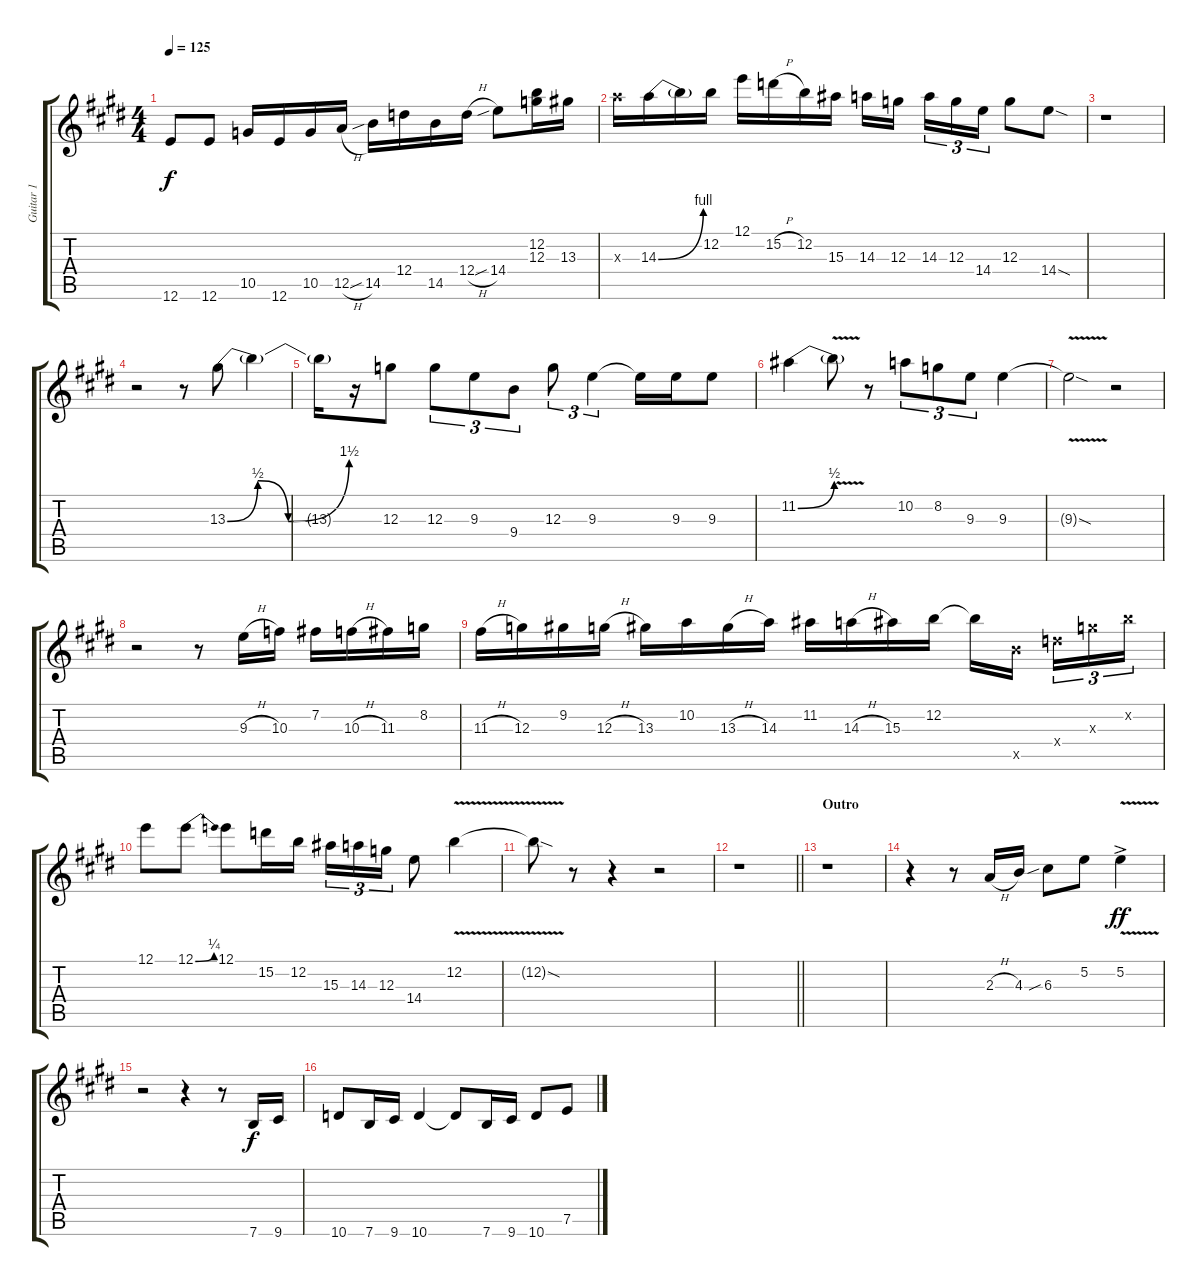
\track ("Guitar 1" "Guitar 1") {instrument electricguitarjazz}
\staff {score tabs}
\tuning (E4 B3 G3 D3 A2 E2) {hide}
\ts (4 4)
\tempo 125
\clef g2
\ks e
12.6.8{dy f} 12.6.8 10.5.16 12.6.16 10.5.16 12.5{h}.16 14.5{sib}.16 12.4.16 14.5.16 12.4{h}.16 14.4{sib}.8 (12.2 12.3).16 13.3.16 |
14.3{x}.16 14.3{be (bend 0 0 60 4)}.16 14.3{t}.16 12.2.16 12.1.16 15.2{h}.16 12.2.16 15.3.16 14.3.16 12.3.16{beam splitsecondary} 14.3.16{tu (3 2)} 12.3.16{tu (3 2)} 14.4.16{tu (3 2)} 12.3.8 14.4{sod}.8 |
r.1 |
r.2 r.8 13.3{be (custom 0 0 15 2 30 0 60 6)}.8 13.3{t}.4 |
13.3{t}.16 r.16 12.3.8 12.3.8{tu (3 2)} 9.3.8{tu (3 2)} 9.4.8{tu (3 2)} 12.3.8{tu (3 2)} 9.3.4{tu (3 2)} 9.3{t}.16 9.3.16 9.3.8 |
11.2{be (bend 0 0 60 2)}.4 11.2{v t}.8 r.8 10.2.8{tu (3 2)} 8.2.8{tu (3 2)} 9.3.8{tu (3 2)} 9.3.4 |
9.3{v sod t}.2 r.2 |
r.2 r.8 9.3{h}.16 10.3.16 7.2.16 10.3{h}.16 11.3.16 8.2.16 |
11.3{h}.16 12.3.16 9.2.16 12.3{h}.16 13.3.16 10.2.16 13.3{h}.16 14.3.16 11.2.16 14.3{h}.16 15.3.16 12.2.16 12.2{t}.16 14.5{x}.16{beam splitsecondary} 12.4{x}.16{tu (3 2)} 12.3{x}.16{tu (3 2)} 12.2{x}.16{tu (3 2)} |
12.1.8 12.1{be (bend 0 0 60 1)}.8 12.1.8 15.2.16 12.2.16 15.3.16{tu (3 2)} 14.3.16{tu (3 2)} 12.3.16{tu (3 2)} 14.4.8 12.2{v}.4 |
12.2{sod t}.8 r.8 r.4 r.2 |
\barLineRight lightlight
r.1 |
\section ("" "Outro")
r.1 |
r.4 r.8 2.3{h}.16 4.3.16 6.3{sib}.8 5.2.8 5.2{v ac}.4{dy ff} |
r.2 r.4 r.8 7.6.16{dy f} 9.6.16 |
10.6.8 7.6.16 9.6.16 10.6.4 10.6{t}.8 7.6.16 9.6.16 10.6.8 7.5.8
